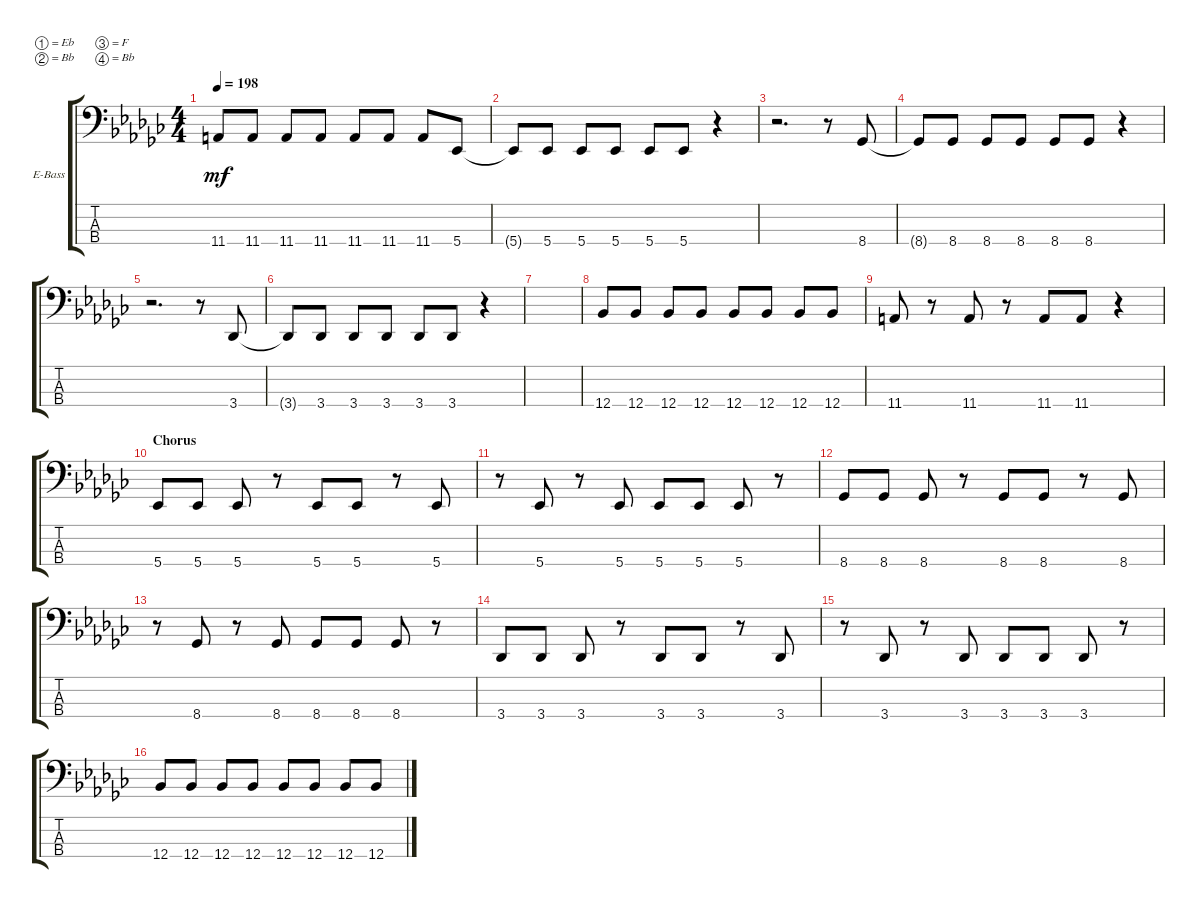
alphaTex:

\bracketExtendMode groupsimilarinstruments
\firstSystemTrackNameOrientation horizontal
\otherSystemsTrackNameOrientation horizontal
\track ("Electric Bass" "E-Bass") {instrument electricbassfinger}
\staff {score tabs}
\tuning (Eb2 Bb1 F1 Bb0)
\ts (4 4)
\tempo 198
\clef f4
\ks ebminor
11.4.8{dy mf} 11.4.8 11.4.8 11.4.8 11.4.8 11.4.8 11.4.8 5.4.8 |
5.4{t}.8 5.4.8 5.4.8 5.4.8 5.4.8 5.4.8 r.4 |
r.2{d} r.8 8.4.8 |
8.4{t}.8 8.4.8 8.4.8 8.4.8 8.4.8 8.4.8 r.4 |
r.2{d} r.8 3.4.8 |
3.4{t}.8 3.4.8 3.4.8 3.4.8 3.4.8 3.4.8 r.4 |
|
12.4.8 12.4.8 12.4.8 12.4.8 12.4.8 12.4.8 12.4.8 12.4.8 |
11.4.8 r.8 11.4.8 r.8 11.4.8 11.4.8 r.4 |
\section ("" "Chorus")
5.4.8 5.4.8 5.4.8 r.8 5.4.8 5.4.8 r.8 5.4.8 |
r.8 5.4.8 r.8 5.4.8 5.4.8 5.4.8 5.4.8 r.8 |
8.4.8 8.4.8 8.4.8 r.8 8.4.8 8.4.8 r.8 8.4.8 |
r.8 8.4.8 r.8 8.4.8 8.4.8 8.4.8 8.4.8 r.8 |
3.4.8 3.4.8 3.4.8 r.8 3.4.8 3.4.8 r.8 3.4.8 |
r.8 3.4.8 r.8 3.4.8 3.4.8 3.4.8 3.4.8 r.8 |
12.4.8 12.4.8 12.4.8 12.4.8 12.4.8 12.4.8 12.4.8 12.4.8
